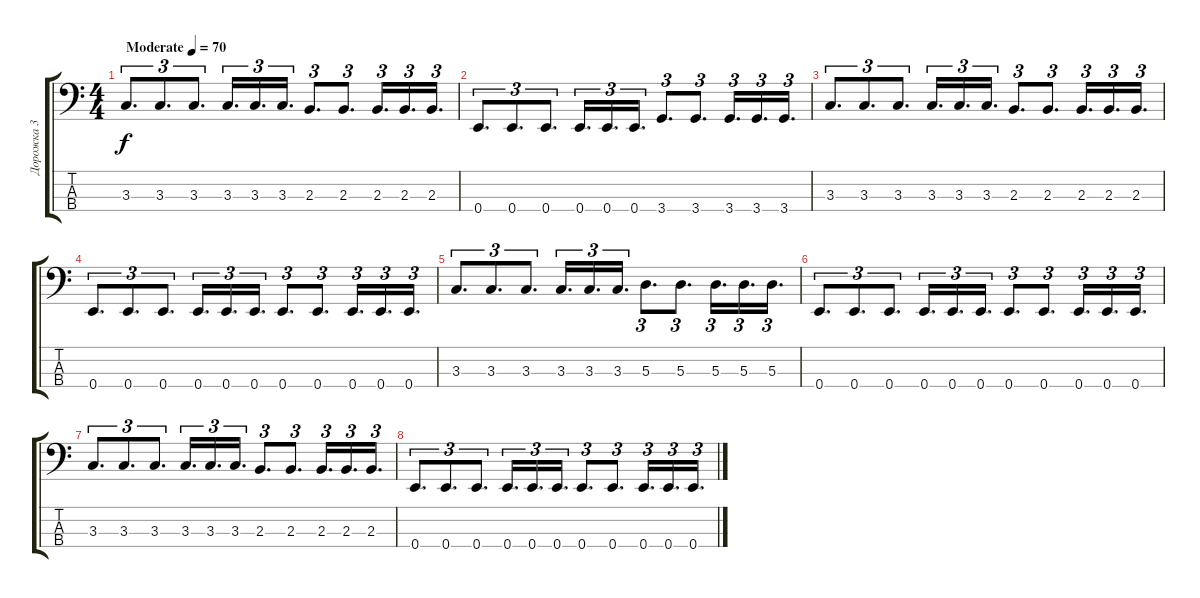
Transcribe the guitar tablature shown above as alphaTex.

\track ("Дорожка 3" "Дорожка 3") {instrument electricbassfinger}
\staff {score tabs}
\tuning (G2 D2 A1 E1) {hide}
\ts (4 4)
\tempo (70 "Moderate")
\clef f4
\ks c
3.3.8{d tu (3 2) dy f instrument electricbassfinger} 3.3.8{d tu (3 2)} 3.3.8{d tu (3 2)} 3.3.16{d tu (3 2)} 3.3.16{d tu (3 2)} 3.3.16{d tu (3 2)} 2.3.8{d tu (3 2)} 2.3.8{d tu (3 2)} 2.3.16{d tu (3 2)} 2.3.16{d tu (3 2)} 2.3.16{d tu (3 2)} |
0.4.8{d tu (3 2)} 0.4.8{d tu (3 2)} 0.4.8{d tu (3 2)} 0.4.16{d tu (3 2)} 0.4.16{d tu (3 2)} 0.4.16{d tu (3 2)} 3.4.8{d tu (3 2)} 3.4.8{d tu (3 2)} 3.4.16{d tu (3 2)} 3.4.16{d tu (3 2)} 3.4.16{d tu (3 2)} |
3.3.8{d tu (3 2)} 3.3.8{d tu (3 2)} 3.3.8{d tu (3 2)} 3.3.16{d tu (3 2)} 3.3.16{d tu (3 2)} 3.3.16{d tu (3 2)} 2.3.8{d tu (3 2)} 2.3.8{d tu (3 2)} 2.3.16{d tu (3 2)} 2.3.16{d tu (3 2)} 2.3.16{d tu (3 2)} |
0.4.8{d tu (3 2)} 0.4.8{d tu (3 2)} 0.4.8{d tu (3 2)} 0.4.16{d tu (3 2)} 0.4.16{d tu (3 2)} 0.4.16{d tu (3 2)} 0.4.8{d tu (3 2)} 0.4.8{d tu (3 2)} 0.4.16{d tu (3 2)} 0.4.16{d tu (3 2)} 0.4.16{d tu (3 2)} |
3.3.8{d tu (3 2)} 3.3.8{d tu (3 2)} 3.3.8{d tu (3 2)} 3.3.16{d tu (3 2)} 3.3.16{d tu (3 2)} 3.3.16{d tu (3 2)} 5.3.8{d tu (3 2)} 5.3.8{d tu (3 2)} 5.3.16{d tu (3 2)} 5.3.16{d tu (3 2)} 5.3.16{d tu (3 2)} |
0.4.8{d tu (3 2)} 0.4.8{d tu (3 2)} 0.4.8{d tu (3 2)} 0.4.16{d tu (3 2)} 0.4.16{d tu (3 2)} 0.4.16{d tu (3 2)} 0.4.8{d tu (3 2)} 0.4.8{d tu (3 2)} 0.4.16{d tu (3 2)} 0.4.16{d tu (3 2)} 0.4.16{d tu (3 2)} |
3.3.8{d tu (3 2)} 3.3.8{d tu (3 2)} 3.3.8{d tu (3 2)} 3.3.16{d tu (3 2)} 3.3.16{d tu (3 2)} 3.3.16{d tu (3 2)} 2.3.8{d tu (3 2)} 2.3.8{d tu (3 2)} 2.3.16{d tu (3 2)} 2.3.16{d tu (3 2)} 2.3.16{d tu (3 2)} |
0.4.8{d tu (3 2)} 0.4.8{d tu (3 2)} 0.4.8{d tu (3 2)} 0.4.16{d tu (3 2)} 0.4.16{d tu (3 2)} 0.4.16{d tu (3 2)} 0.4.8{d tu (3 2)} 0.4.8{d tu (3 2)} 0.4.16{d tu (3 2)} 0.4.16{d tu (3 2)} 0.4.16{d tu (3 2)}
